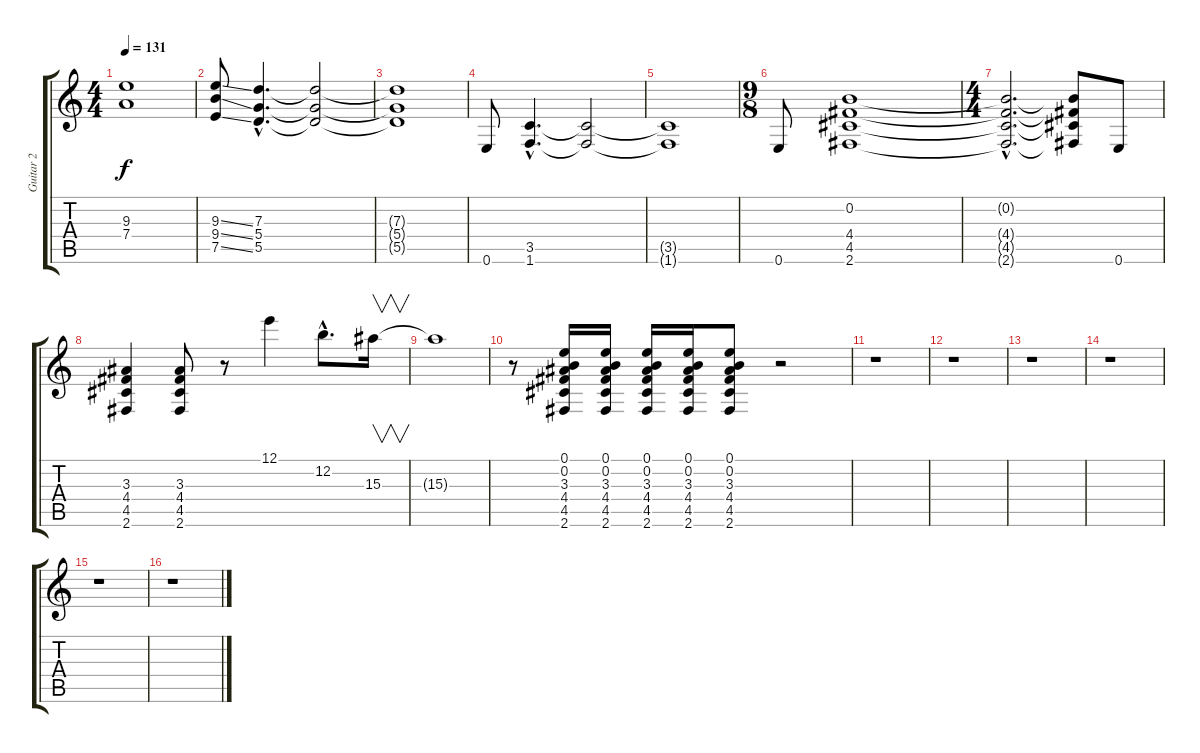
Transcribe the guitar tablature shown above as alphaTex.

\track ("Guitar 2" "Guitar 2") {instrument overdrivenguitar}
\staff {score tabs}
\tuning (E4 B3 G3 D3 A2 E2) {hide}
\ts (4 4)
\tempo 131
\clef g2
\ks c
(9.3{t} 7.4{t}).1{dy f} |
(9.3{ss} 9.4{ss} 7.5{ss}).8 (7.3{hac} 5.4{hac} 5.5{hac}).4{d} (7.3{t} 5.4{t} 5.5{t}).2 |
(7.3{t} 5.4{t} 5.5{t}).1 |
0.6.8 (3.5{hac} 1.6{hac}).4{d} (3.5{t} 1.6{t}).2 |
(3.5{t} 1.6{t}).1 |
\ts (9 8)
0.6.8 (0.2 4.4 4.5 2.6).1 |
\ts (4 4)
(0.2{hac t} 4.4{hac t} 4.5{hac t} 2.6{hac t}).2{d} (0.2{t} 4.4{t} 4.5{t} 2.6{t}).8 0.6.8 |
(3.3 4.4 4.5 2.6).4 (3.3 4.4 4.5 2.6).8 r.8 12.1.4 12.2{hac}.8{d} 15.3.16{v} |
15.3{t}.1 |
r.8 (0.1 0.2 3.3 4.4 4.5 2.6).16 (0.1 0.2 3.3 4.4 4.5 2.6).16 (0.1 0.2 3.3 4.4 4.5 2.6).16 (0.1 0.2 3.3 4.4 4.5 2.6).16 (0.1 0.2 3.3 4.4 4.5 2.6).8 r.2 |
r.1 |
r.1 |
r.1 |
r.1 |
r.1 |
r.1
